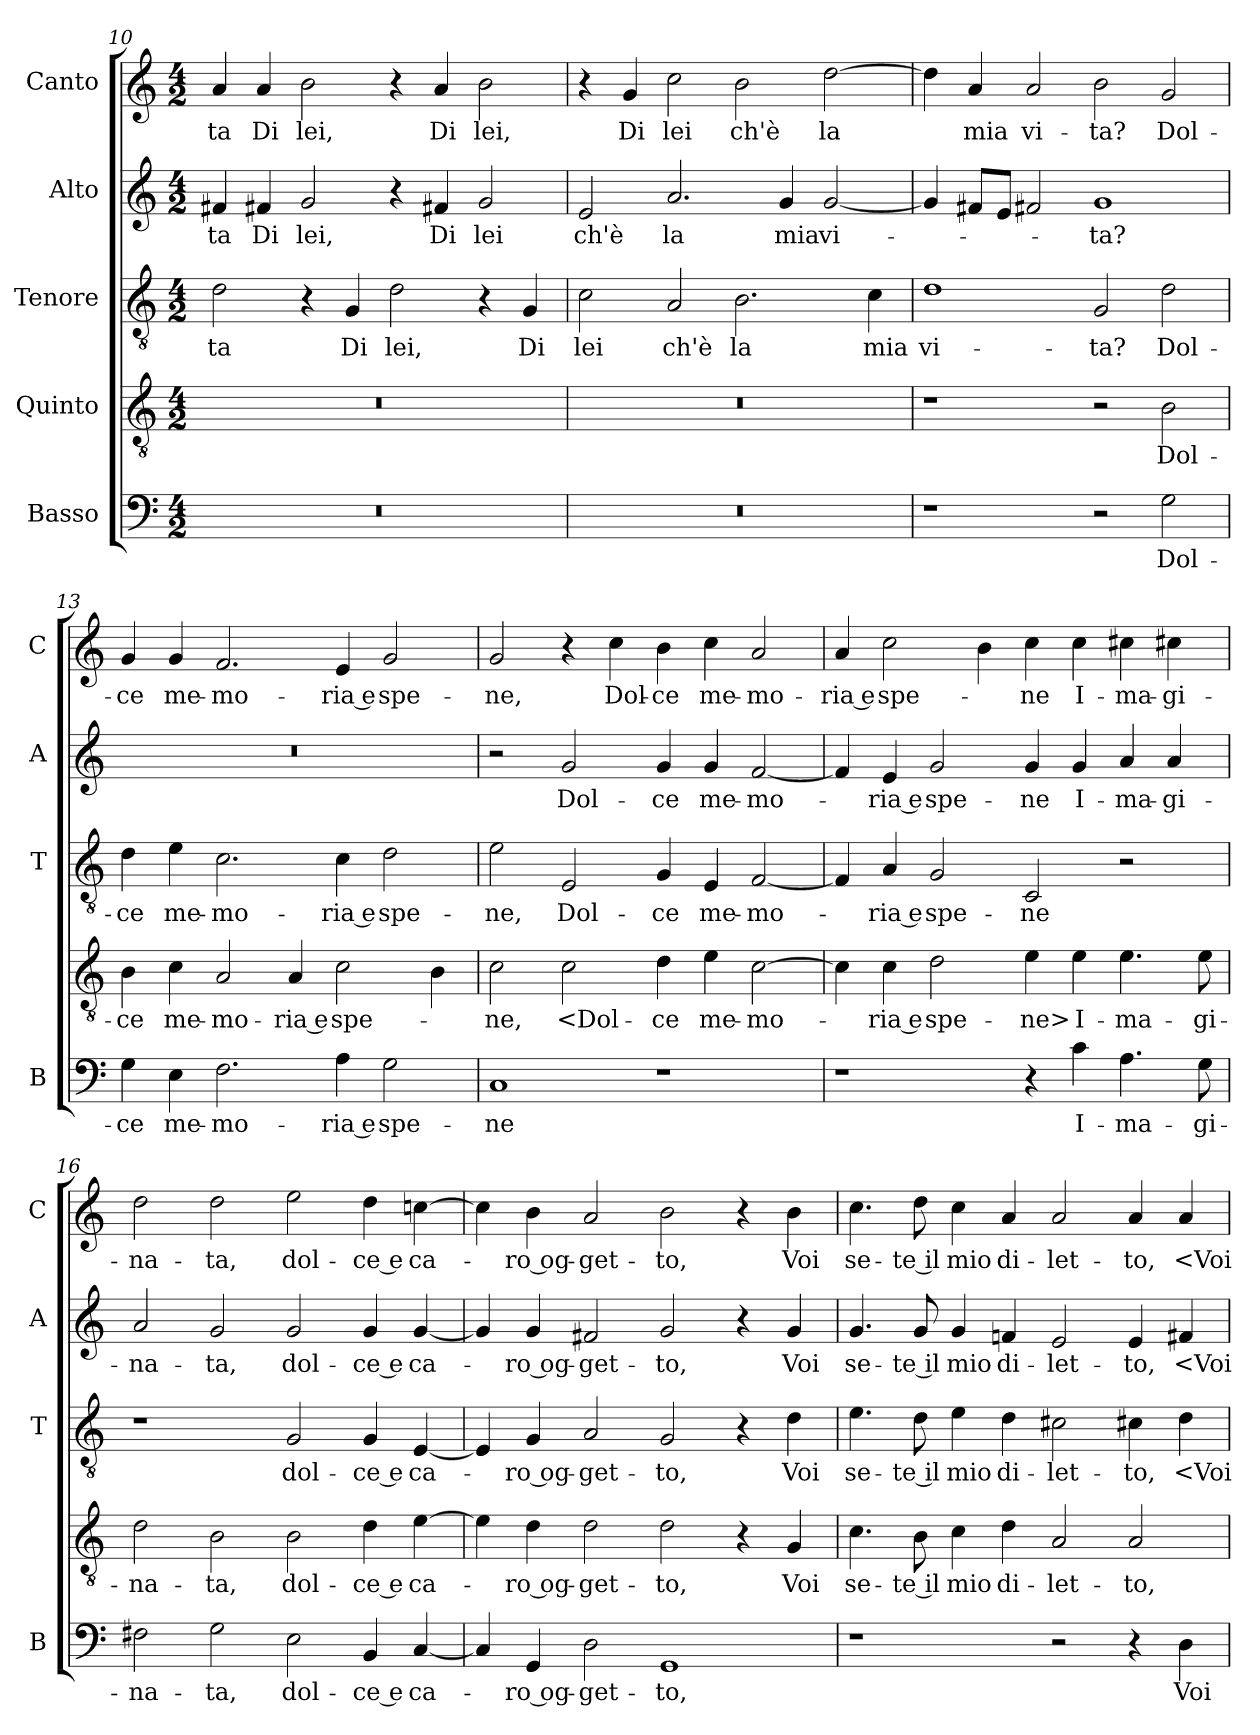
**kern	**text	**kern	**text	**kern	**text	**kern	**text	**kern	**text
*part5	*part5	*part4	*part4	*part3	*part3	*part2	*part2	*part1	*part1
*staff5	*staff5	*staff4	*staff4	*staff3	*staff3	*staff2	*staff2	*staff1	*staff1
*I"Basso	*	*I"Quinto	*	*I"Tenore	*	*I"Alto	*	*I"Canto	*
*I'B	*	*	*	*I'T	*	*I'A	*	*I'C	*
*clefF4	*	*clefGv2	*	*clefGv2	*	*clefG2	*	*clefG2	*
*k[]	*	*k[]	*	*k[]	*	*k[]	*	*k[]	*
*C:	*	*C:	*	*C:	*	*C:	*	*C:	*
*M4/2	*	*M4/2	*	*M4/2	*	*M4/2	*	*M4/2	*
=10	=10	=10	=10	=10	=10	=10	=10	=10	=10
0r	.	0r	.	2d	-ta	4f#X	-ta	4a	-ta
.	.	.	.	.	.	4f#X	Di	4a	Di
.	.	.	.	4r	.	2g	lei,	2b	lei,
.	.	.	.	4G	Di	.	.	.	.
.	.	.	.	2d	lei,	4r	.	4r	.
.	.	.	.	.	.	4f#X	Di	4a	Di
.	.	.	.	4r	.	2g	lei	2b	lei,
.	.	.	.	4G	Di	.	.	.	.
=11	=11	=11	=11	=11	=11	=11	=11	=11	=11
0r	.	0r	.	2c	lei	2e	ch'è	4r	.
.	.	.	.	.	.	.	.	4g	Di
.	.	.	.	2A	ch'è	2.a	la	2cc	lei
.	.	.	.	2.B	la	.	.	2b	ch'è
.	.	.	.	.	.	4g	mia	.	.
.	.	.	.	.	.	[2g	vi-	[2dd	la
.	.	.	.	4c	mia	.	.	.	.
=12	=12	=12	=12	=12	=12	=12	=12	=12	=12
1r	.	1r	.	1d	vi-	4g]	.	4dd]	.
.	.	.	.	.	.	8f#XL	.	4a	mia
.	.	.	.	.	.	8eJ	.	.	.
.	.	.	.	.	.	2f#X	.	2a	vi-
2r	.	2r	.	2G	-ta?	1g	-ta?	2b	-ta?
2G	Dol-	2B	Dol-	2d	Dol-	.	.	2g	Dol-
=13	=13	=13	=13	=13	=13	=13	=13	=13	=13
4G	-ce	4B	-ce	4d	-ce	0r	.	4g	-ce
4E	me-	4c	me-	4e	me-	.	.	4g	me-
2.F	-mo-	2A	-mo-	2.c	-mo-	.	.	2.f	-mo-
.	.	4A	-ria e	.	.	.	.	.	.
4A	-ria e	2c	spe-	4c	-ria e	.	.	4e	-ria e
2G	spe-	.	.	2d	spe-	.	.	2g	spe-
.	.	4B	.	.	.	.	.	.	.
=14	=14	=14	=14	=14	=14	=14	=14	=14	=14
1C	-ne	2c	-ne,	2e	-ne,	2r	.	2g	-ne,
.	.	2c	<Dol-	2E	Dol-	2g	Dol-	4r	.
.	.	.	.	.	.	.	.	4cc	Dol-
1r	.	4d	-ce	4G	-ce	4g	-ce	4b	-ce
.	.	4e	me-	4E	me-	4g	me-	4cc	me-
.	.	[2c	-mo-	[2F	-mo-	[2f	-mo-	2a	-mo-
=15	=15	=15	=15	=15	=15	=15	=15	=15	=15
1r	.	4c]	.	4F]	.	4f]	.	4a	-ria e
.	.	4c	-ria e	4A	-ria e	4e	-ria e	2cc	spe-
.	.	2d	spe-	2G	spe-	2g	spe-	.	.
.	.	.	.	.	.	.	.	4b	.
4r	.	4e	-ne>	2C	-ne	4g	-ne	4cc	-ne
4c	I-	4e	I-	.	.	4g	I-	4cc	I-
4.A	-ma-	4.e	-ma-	2r	.	4a	-ma-	4cc#X	-ma-
.	.	.	.	.	.	4a	-gi-	4cc#X	-gi-
8G	-gi-	8e	-gi-	.	.	.	.	.	.
=16	=16	=16	=16	=16	=16	=16	=16	=16	=16
2F#X	-na-	2d	-na-	1r	.	2a	-na-	2dd	-na-
2G	-ta,	2B	-ta,	.	.	2g	-ta,	2dd	-ta,
2E	dol-	2B	dol-	2G	dol-	2g	dol-	2ee	dol-
4BB	-ce e	4d	-ce e	4G	-ce e	4g	-ce e	4dd	-ce e
[4C	ca-	[4e	ca-	[4E	ca-	[4g	ca-	[4ccn	ca-
=17	=17	=17	=17	=17	=17	=17	=17	=17	=17
4C]	.	4e]	.	4E]	.	4g]	.	4cc]	.
4GG	-ro og-	4d	-ro og-	4G	-ro og-	4g	-ro og-	4b	-ro og-
2D	-get-	2d	-get-	2A	-get-	2f#X	-get-	2a	-get-
1GG	-to,	2d	-to,	2G	-to,	2g	-to,	2b	-to,
.	.	4r	.	4r	.	4r	.	4r	.
.	.	4G	Voi	4d	Voi	4g	Voi	4b	Voi
=18	=18	=18	=18	=18	=18	=18	=18	=18	=18
1r	.	4.c	se-	4.e	se-	4.g	se-	4.cc	se-
.	.	8B	-te il	8d	-te il	8g	-te il	8dd	-te il
.	.	4c	mio	4e	mio	4g	mio	4cc	mio
.	.	4d	di-	4d	di-	4fn	di-	4a	di-
2r	.	2A	-let-	2c#X	-let-	2e	-let-	2a	-let-
4r	.	2A	-to,	4c#X	-to,	4e	-to,	4a	-to,
4D	Voi	.	.	4d	<Voi	4f#X	<Voi	4a	<Voi
=	=	=	=	=	=	=	=	=	=
*-	*-	*-	*-	*-	*-	*-	*-	*-	*-
